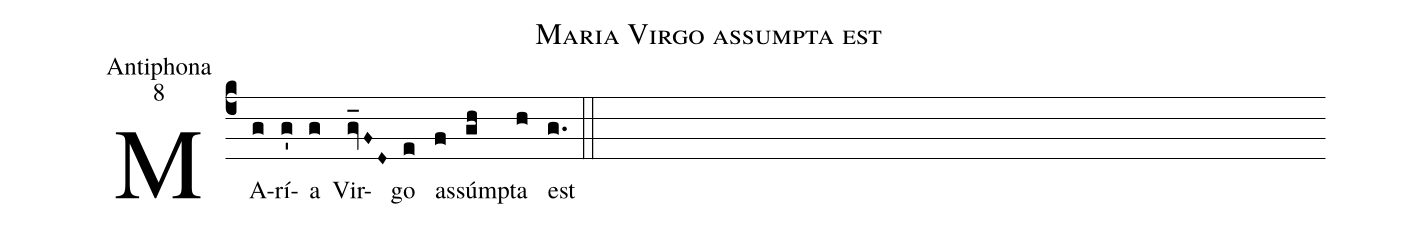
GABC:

name:Maria Virgo assumpta est;
office-part:Antiphona;
mode:8;
%%
(c4) MA(g)rí(g')a(g) Vir(g_vF~D~)go(e) as(f)súm(gh)pta(h) est(g.) (::)
